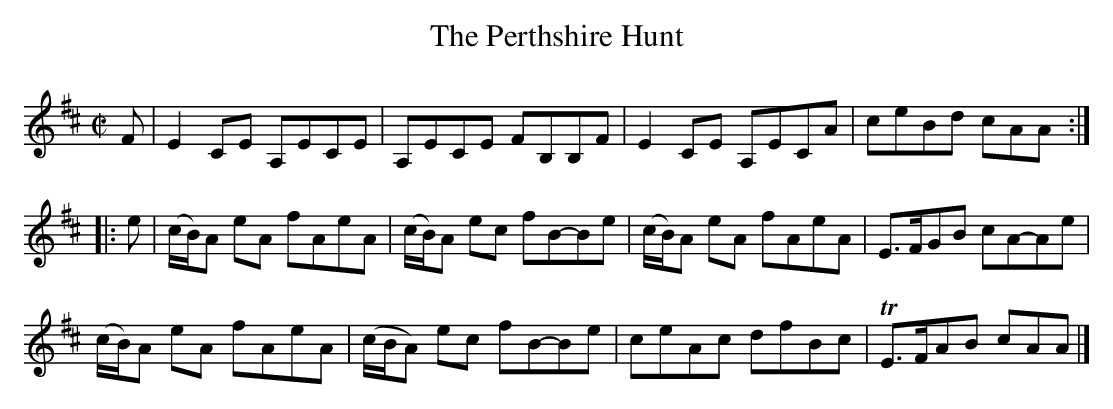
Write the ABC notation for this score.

X:1
T:Perthshire Hunt, The
M:C|
L:1/8
K:D
F|E2 CE A,ECE|A,ECE FB,B,F|E2 CE A,ECA|ceBd cAA:|
|:e|(c/B/)A eA fAeA|(c/B/)A ec fB-Be|(c/B/)A eA fAeA|E>FGB cA-Ae|
(c/B/)A eA fAeA|(c/B/A) ec fB-Be|ceAc dfBc|TE>FAB cAA|]
